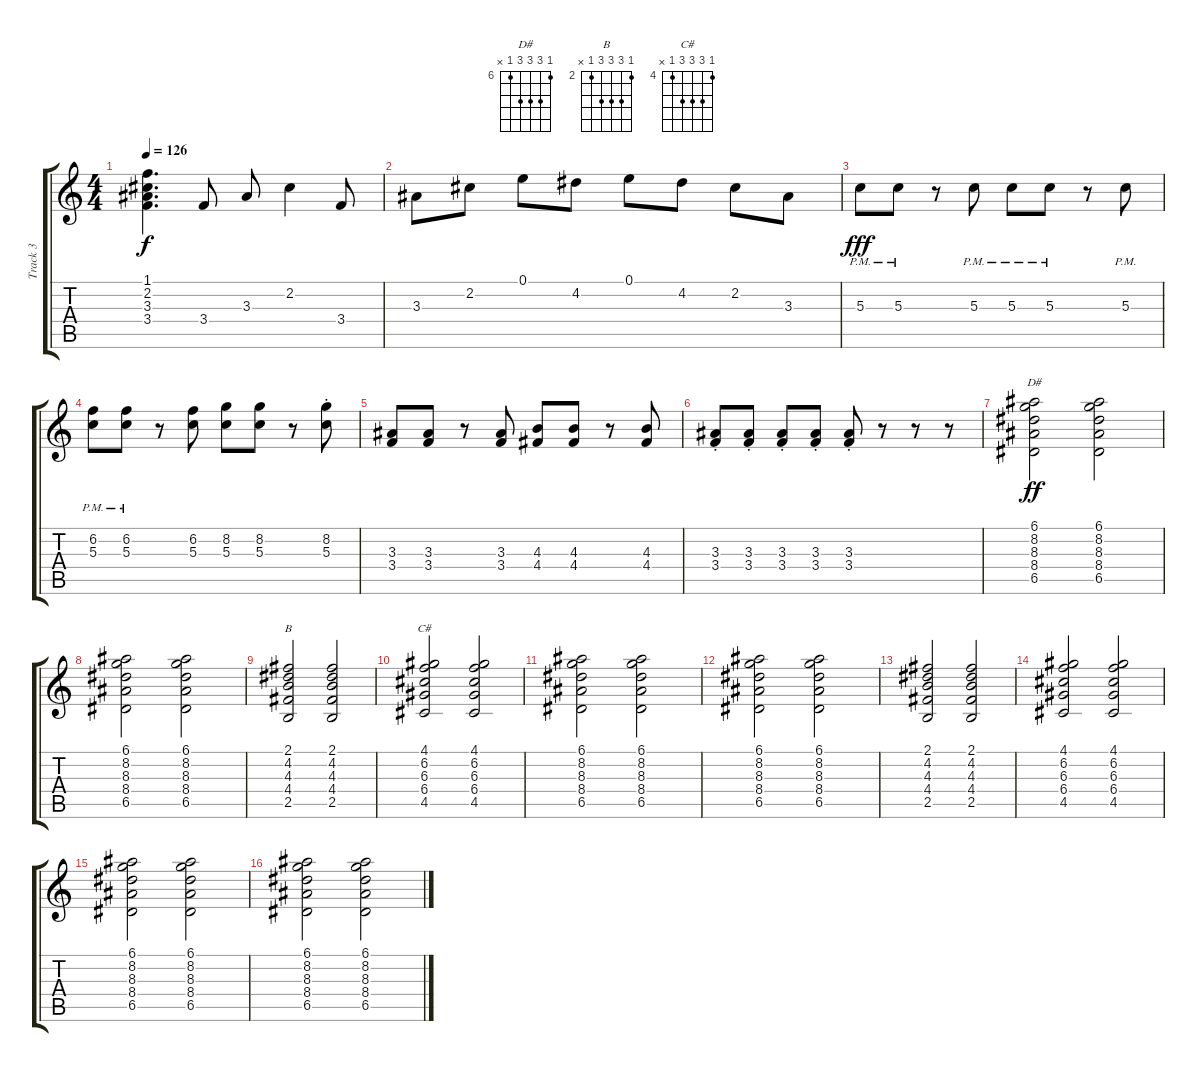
\track ("Track 3" "Track 3") {instrument acousticguitarsteel}
\staff {score tabs}
\tuning (E4 B3 G3 D3 A2 E2) {hide}
\chord ("D#" 6 8 8 8 6 x) {firstfret 6}
\chord ("B" 2 4 4 4 2 x) {firstfret 2}
\chord ("C#" 4 6 6 6 4 x) {firstfret 4}
\ts (4 4)
\tempo 126
\clef g2
\ks c
(1.1 2.2 3.3 3.4).4{d dy f} 3.4.8 3.3.8 2.2.4 3.4.8 |
3.3.8 2.2.8 0.1.8 4.2.8 0.1.8 4.2.8 2.2.8 3.3.8 |
5.3{pm}.8{dy fff} 5.3{pm}.8 r.8 5.3{pm}.8 5.3{pm}.8 5.3{pm}.8 r.8 5.3{pm}.8 |
(6.2{pm} 5.3{pm}).8 (6.2{pm} 5.3{pm}).8 r.8 (6.2 5.3).8 (8.2 5.3).8 (8.2 5.3).8 r.8 (8.2{st} 5.3{st}).8 |
(3.3 3.4).8 (3.3 3.4).8 r.8 (3.3 3.4).8 (4.3 4.4).8 (4.3 4.4).8 r.8 (4.3 4.4).8 |
(3.3{st} 3.4{st}).8 (3.3{st} 3.4{st}).8 (3.3{st} 3.4{st}).8 (3.3{st} 3.4{st}).8 (3.3{st} 3.4{st}).8 r.8 r.8 r.8 |
(6.1 8.2 8.3 8.4 6.5).2{ch "D#" dy ff} (6.1 8.2 8.3 8.4 6.5).2 |
(6.1 8.2 8.3 8.4 6.5).2 (6.1 8.2 8.3 8.4 6.5).2 |
(2.1 4.2 4.3 4.4 2.5).2{ch "B"} (2.1 4.2 4.3 4.4 2.5).2 |
(4.1 6.2 6.3 6.4 4.5).2{ch "C#"} (4.1 6.2 6.3 6.4 4.5).2 |
(6.1 8.2 8.3 8.4 6.5).2 (6.1 8.2 8.3 8.4 6.5).2 |
(6.1 8.2 8.3 8.4 6.5).2 (6.1 8.2 8.3 8.4 6.5).2 |
(2.1 4.2 4.3 4.4 2.5).2 (2.1 4.2 4.3 4.4 2.5).2 |
(4.1 6.2 6.3 6.4 4.5).2 (4.1 6.2 6.3 6.4 4.5).2 |
(6.1 8.2 8.3 8.4 6.5).2 (6.1 8.2 8.3 8.4 6.5).2 |
(6.1 8.2 8.3 8.4 6.5).2 (6.1 8.2 8.3 8.4 6.5).2
